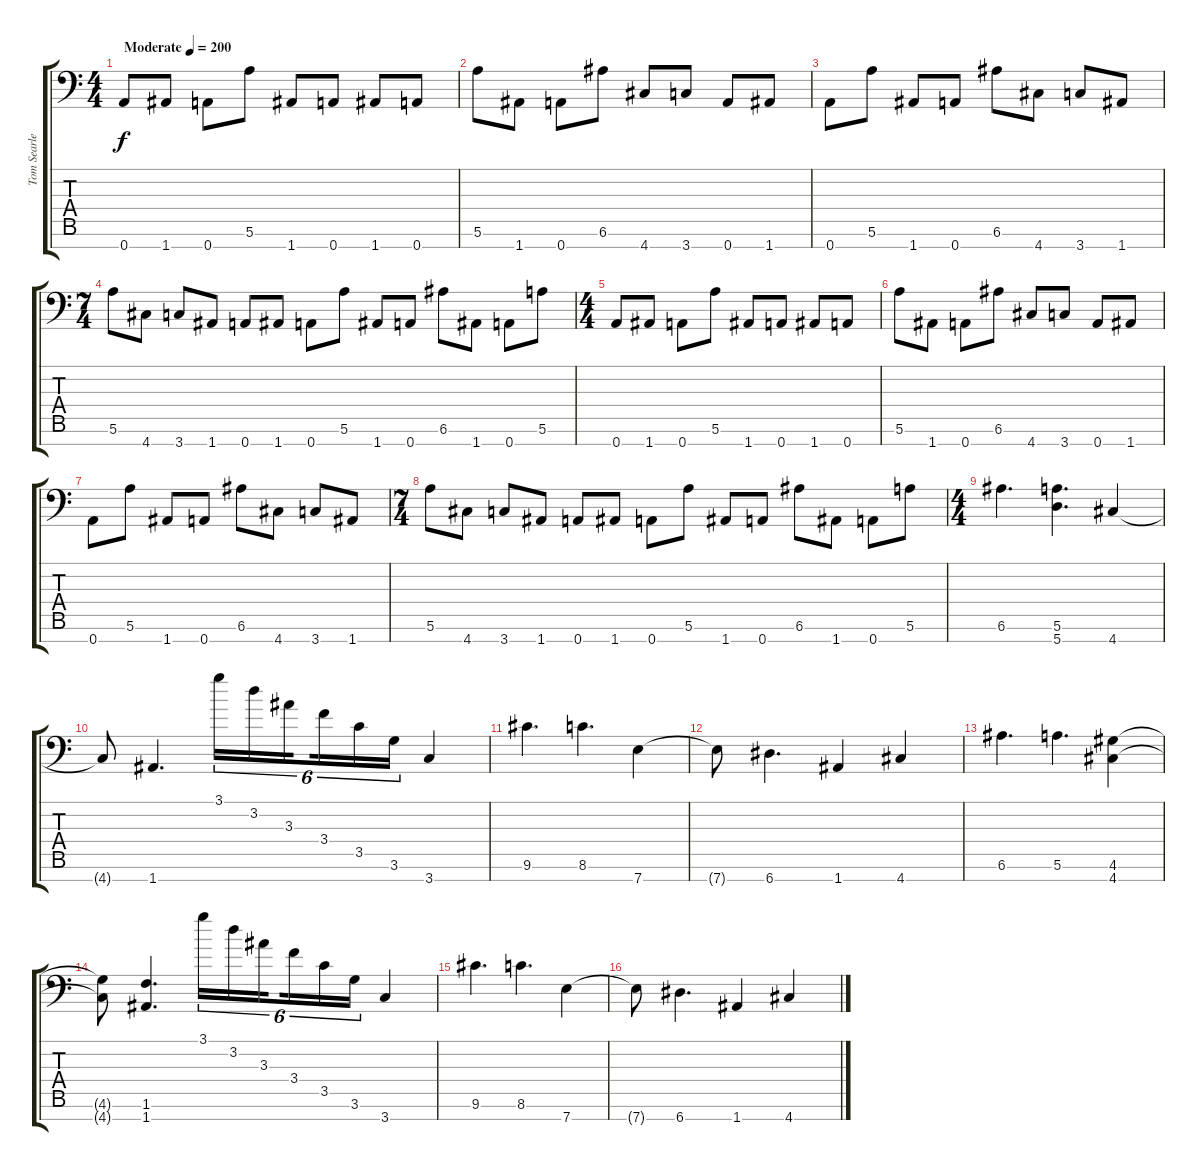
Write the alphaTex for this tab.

\track ("Tom Searle" "Tom Searle") {instrument distortionguitar}
\staff {score tabs}
\tuning (E4 B3 G3 D3 A2 E2 A1) {hide}
\ts (4 4)
\tempo (200 "Moderate")
\clef f4
\ks c
0.7.8{dy f instrument distortionguitar} 1.7.8 0.7.8 5.6.8 1.7.8 0.7.8 1.7.8 0.7.8 |
5.6.8 1.7.8 0.7.8 6.6.8 4.7.8 3.7.8 0.7.8 1.7.8 |
0.7.8 5.6.8 1.7.8 0.7.8 6.6.8 4.7.8 3.7.8 1.7.8 |
\ts (7 4)
5.6.8 4.7.8 3.7.8 1.7.8 0.7.8 1.7.8 0.7.8 5.6.8 1.7.8 0.7.8 6.6.8 1.7.8 0.7.8 5.6.8 |
\ts (4 4)
0.7.8 1.7.8 0.7.8 5.6.8 1.7.8 0.7.8 1.7.8 0.7.8 |
5.6.8 1.7.8 0.7.8 6.6.8 4.7.8 3.7.8 0.7.8 1.7.8 |
0.7.8 5.6.8 1.7.8 0.7.8 6.6.8 4.7.8 3.7.8 1.7.8 |
\ts (7 4)
5.6.8 4.7.8 3.7.8 1.7.8 0.7.8 1.7.8 0.7.8 5.6.8 1.7.8 0.7.8 6.6.8 1.7.8 0.7.8 5.6.8 |
\ts (4 4)
6.6.4{d} (5.6 5.7).4{d} 4.7.4 |
4.7{t}.8 1.7.4{d} 3.1.16{tu (6 4)} 3.2.16{tu (6 4)} 3.3.16{tu (6 4) beam splitsecondary} 3.4.16{tu (6 4)} 3.5.16{tu (6 4)} 3.6.16{tu (6 4)} 3.7.4 |
9.6.4{d} 8.6.4{d} 7.7.4 |
7.7{t}.8 6.7.4{d} 1.7.4 4.7.4 |
6.6.4{d} 5.6.4{d} (4.6 4.7).4 |
(4.6{t} 4.7{t}).8 (1.6 1.7).4{d} 3.1.16{tu (6 4)} 3.2.16{tu (6 4)} 3.3.16{tu (6 4) beam splitsecondary} 3.4.16{tu (6 4)} 3.5.16{tu (6 4)} 3.6.16{tu (6 4)} 3.7.4 |
9.6.4{d} 8.6.4{d} 7.7.4 |
7.7{t}.8 6.7.4{d} 1.7.4 4.7.4
